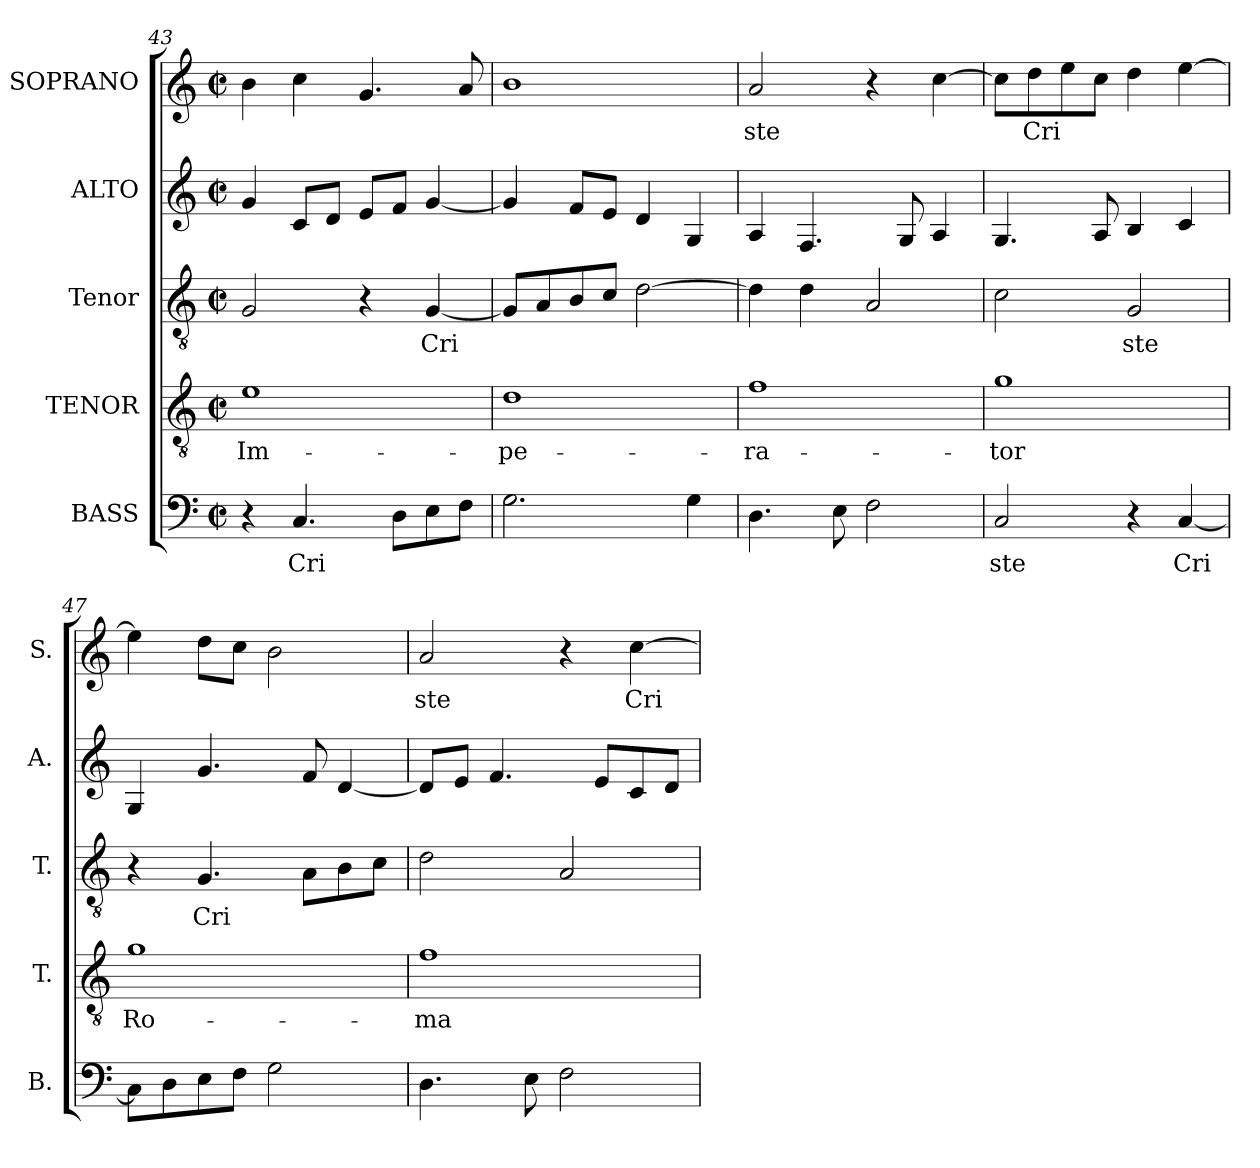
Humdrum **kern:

**kern	**text	**kern	**text	**kern	**text	**kern	**kern	**text
*part5	*part5	*part4	*part4	*part3	*part3	*part2	*part1	*part1
*staff5	*staff5	*staff4	*staff4	*staff3	*staff3	*staff2	*staff1	*staff1
*I"BASS	*	*I"TENOR	*	*I"Tenor	*	*I"ALTO	*I"SOPRANO	*
*I'B.	*	*I'T.	*	*I'T.	*	*I'A.	*I'S.	*
*clefF4	*	*clefGv2	*	*clefGv2	*	*clefG2	*clefG2	*
*	*	*ITrd7c12	*	*ITrd7c12	*	*	*	*
*k[]	*	*k[]	*	*k[]	*	*k[]	*k[]	*
*C:	*	*C:	*	*C:	*	*C:	*C:	*
*M2/2	*	*M2/2	*	*M2/2	*	*M2/2	*M2/2	*
*met(c|)	*	*met(c|)	*	*met(c|)	*	*met(c|)	*met(c|)	*
=43	=43	=43	=43	=43	=43	=43	=43	=43
!	!	!	!LO:LY:b:color=#000000	!	!	!	!	!
4r	.	1Ei	Im-	2GGi/	.	4gi/	4bi\	.
!	!LO:LY:b:color=#000000	!	!	!	!	!	!	!
4.Ci/	Cri	.	.	.	.	8ci/L	4cci\	.
.	.	.	.	.	.	8di/J	.	.
.	.	.	.	4r	.	8ei/L	4.gi/	.
8Di\L	.	.	.	.	.	8fi/J	.	.
!	!	!	!	!	!LO:LY:b:color=#000000	!	!	!
8Ei\	.	.	.	[4GGi/	Cri	[4gi/	.	.
8Fi\J	.	.	.	.	.	.	8ai/	.
=44	=44	=44	=44	=44	=44	=44	=44	=44
!	!	!	!LO:LY:b:color=#000000	!	!	!	!	!
2.Gi\	.	1Di	-pe-	8GGi/L]	.	4gi/]	1bi	.
.	.	.	.	8AAi/	.	.	.	.
.	.	.	.	8BBi/	.	8fi/L	.	.
.	.	.	.	8Ci/J	.	8ei/J	.	.
.	.	.	.	[2Di\	.	4di/	.	.
4Gi\	.	.	.	.	.	4Gi/	.	.
=45	=45	=45	=45	=45	=45	=45	=45	=45
!	!	!	!LO:LY:b:color=#000000	!	!	!	!	!
!	!	!	!	!	!	!	!	!LO:LY:b:color=#000000
4.Di\	.	1Fi	-ra-	4Di\]	.	4Ai/	2ai/	ste
.	.	.	.	4Di\	.	4.Fi/	.	.
8Ei\	.	.	.	.	.	.	.	.
2Fi\	.	.	.	2AAi/	.	.	4r	.
.	.	.	.	.	.	8Gi/	.	.
.	.	.	.	.	.	4Ai/	[4cci\	.
=46	=46	=46	=46	=46	=46	=46	=46	=46
!	!LO:LY:b:color=#000000	!	!	!	!	!	!	!
!	!	!	!LO:LY:b:color=#000000	!	!	!	!	!
2Ci/	ste	1Gi	-tor	2Ci\	.	4.Gi/	8cci\L]	.
!	!	!	!	!	!	!	!	!LO:LY:b:color=#000000
.	.	.	.	.	.	.	8ddi\	Cri
.	.	.	.	.	.	.	8eei\	.
.	.	.	.	.	.	8Ai/	8cci\J	.
!	!	!	!	!	!LO:LY:b:color=#000000	!	!	!
4r	.	.	.	2GGi/	ste	4Bi/	4ddi\	.
!	!LO:LY:b:color=#000000	!	!	!	!	!	!	!
[4Ci/	Cri	.	.	.	.	4ci/	[4eei\	.
!!LO:LB:g=z
=47	=47	=47	=47	=47	=47	=47	=47	=47
!	!	!	!LO:LY:b:color=#000000	!	!	!	!	!
8Ci\L]	.	1Gi	Ro-	4r	.	4Gi/	4eei\]	.
8Di\	.	.	.	.	.	.	.	.
!	!	!	!	!	!LO:LY:b:color=#000000	!	!	!
8Ei\	.	.	.	4.GGi/	Cri	4.gi/	8ddi\L	.
8Fi\J	.	.	.	.	.	.	8cci\J	.
2Gi\	.	.	.	.	.	.	2bi\	.
.	.	.	.	8AAi\L	.	8fi/	.	.
.	.	.	.	8BBi\	.	[4di/	.	.
.	.	.	.	8Ci\J	.	.	.	.
=48	=48	=48	=48	=48	=48	=48	=48	=48
!	!	!	!LO:LY:b:color=#000000	!	!	!	!	!
!	!	!	!	!	!	!	!	!LO:LY:b:color=#000000
4.Di\	.	1Fi	-ma-	2Di\	.	8di/L]	2ai/	ste
.	.	.	.	.	.	8ei/J	.	.
.	.	.	.	.	.	4.fi/	.	.
8Ei\	.	.	.	.	.	.	.	.
2Fi\	.	.	.	2AAi/	.	.	4r	.
.	.	.	.	.	.	8ei/L	.	.
!	!	!	!	!	!	!	!	!LO:LY:b:color=#000000
.	.	.	.	.	.	8ci/	[4cci\	Cri
.	.	.	.	.	.	8di/J	.	.
=	=	=	=	=	=	=	=	=
*-	*-	*-	*-	*-	*-	*-	*-	*-
